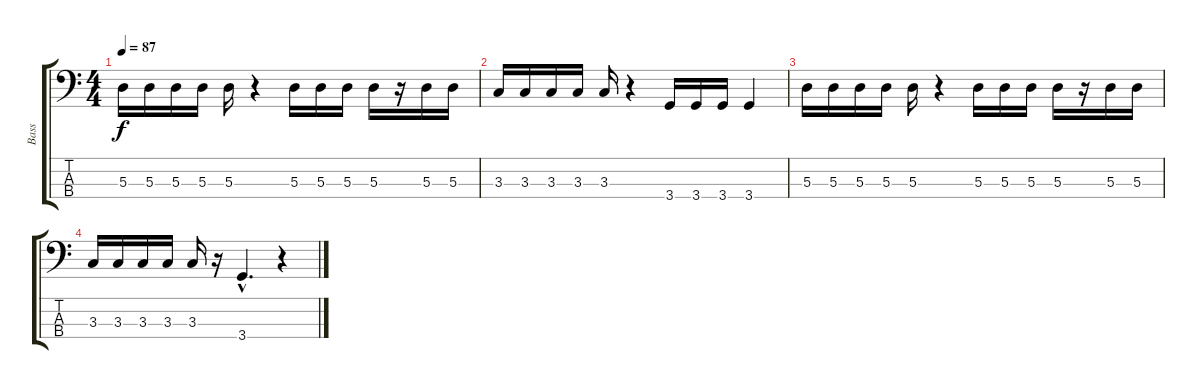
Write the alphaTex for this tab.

\track ("Bass" "Bass") {instrument electricbassfinger}
\staff {score tabs}
\tuning (G2 D2 A1 E1) {hide}
\ts (4 4)
\tempo 87
\clef f4
\ks c
5.3.16{dy f} 5.3.16 5.3.16 5.3.16 5.3.16 r.4 5.3.16 5.3.16 5.3.16 5.3.16 r.16 5.3.16 5.3.16 |
3.3.16 3.3.16 3.3.16 3.3.16 3.3.16 r.4 3.4.16 3.4.16 3.4.16 3.4.4 |
5.3.16 5.3.16 5.3.16 5.3.16 5.3.16 r.4 5.3.16 5.3.16 5.3.16 5.3.16 r.16 5.3.16 5.3.16 |
3.3.16 3.3.16 3.3.16 3.3.16 3.3.16 r.16 3.4{hac}.4{d} r.4
